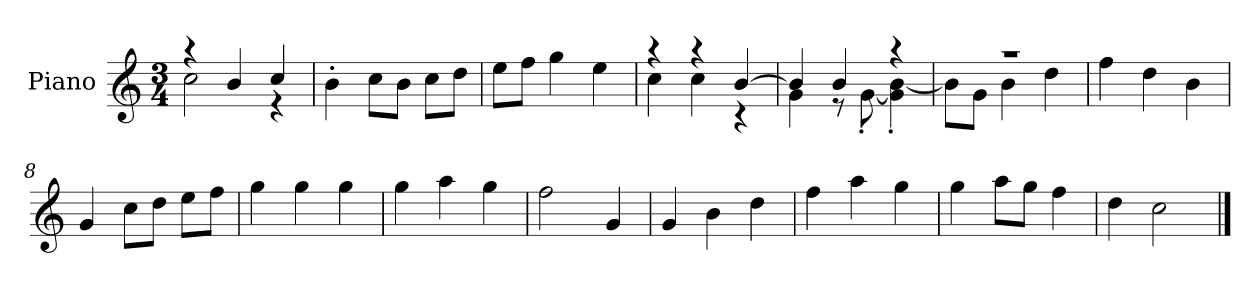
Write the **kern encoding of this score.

**kern
*part1
*staff1
*I"Piano
*I'P-no
*clefG2
*k[]
*M3/4
*MM177
=1
*^
4r	2cc\
4b/	.
4cc/	4r
*v	*v
=2
4b'\
8cc\L
8b\J
8cc\L
8dd\J
=3
8ee\L
8ff\J
4gg\
4ee\
=4
*^
4r	4cc\
4r	4cc\
[4b/	4r
=5	=5
4b/]	4g\
4b/	8r
.	[8g'\
4r	4g\]' [4b\'
=6	=6
2.r	8b\L]
.	8g\J
.	4b\
.	4dd\
*v	*v
=7
4ff\
4dd\
4b\
=8
4g/
8cc\L
8dd\J
8ee\L
8ff\J
=9
4gg\
4gg\
4gg\
!!LO:LB:g=z
=10
4gg\
4aa\
4gg\
=11
2ff\
4g/
=12
4g/
4b\
4dd\
=13
4ff\
4aa\
4gg\
=14
4gg\
8aa\L
8gg\J
4ff\
=15
4dd\
2cc\
==
*-
